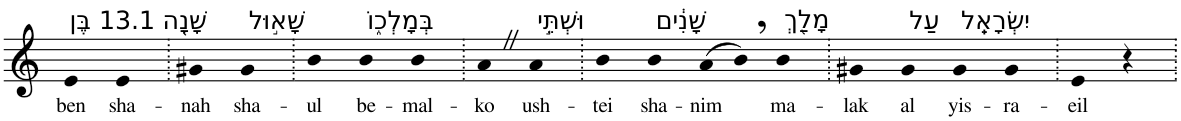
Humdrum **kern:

**kern	**text
*part1	*part1
*staff1	*staff1
*I"Piano	*
*I'Pno	*
*clefG2	*
*k[]	*
=1	=1
!LO:TX:a:t=13.1 בֶּן	!
!	!LO:LY:b
4e	ben
!LO:TX:a:t=שָׁנָ֖ה	!
!	!LO:LY:b
4e	sha-
=2.	=2.
!	!LO:LY:b
4g#X	-nah
!LO:TX:a:t=שָׁא֣וּל	!
!	!LO:LY:b
4g#	sha-
=3.	=3.
!	!LO:LY:b
4b	-ul
!LO:TX:a:t=בְּמָלְכ֑וֹ	!
!	!LO:LY:b
4b	be-
!	!LO:LY:b
4b	-mal-
=4.	=4.
!	!LO:LY:b
4aZ	-ko
!LO:TX:a:t=וּשְׁתֵּ֣י	!
!	!LO:LY:b
4a	ush-
=5.	=5.
!	!LO:LY:b
4b	-tei
!LO:TX:a:t=שָׁנִ֔ים	!
!	!LO:LY:b
4b	sha-
!	!LO:LY:b
(>8a	-nim
8b,)	.
!LO:TX:a:t=מָלַ֖ךְ	!
!	!LO:LY:b
4b	ma-
=6.	=6.
!	!LO:LY:b
4g#X	-lak
!LO:TX:a:t=עַל	!
!	!LO:LY:b
4g#	al
!LO:TX:a:t=יִשְׂרָאֵֽל	!
!	!LO:LY:b
4g#	yis-
!	!LO:LY:b
4g#	-ra-
=7.	=7.
!	!LO:LY:b
4e	-eil
4r	.
=.	=.
*-	*-
